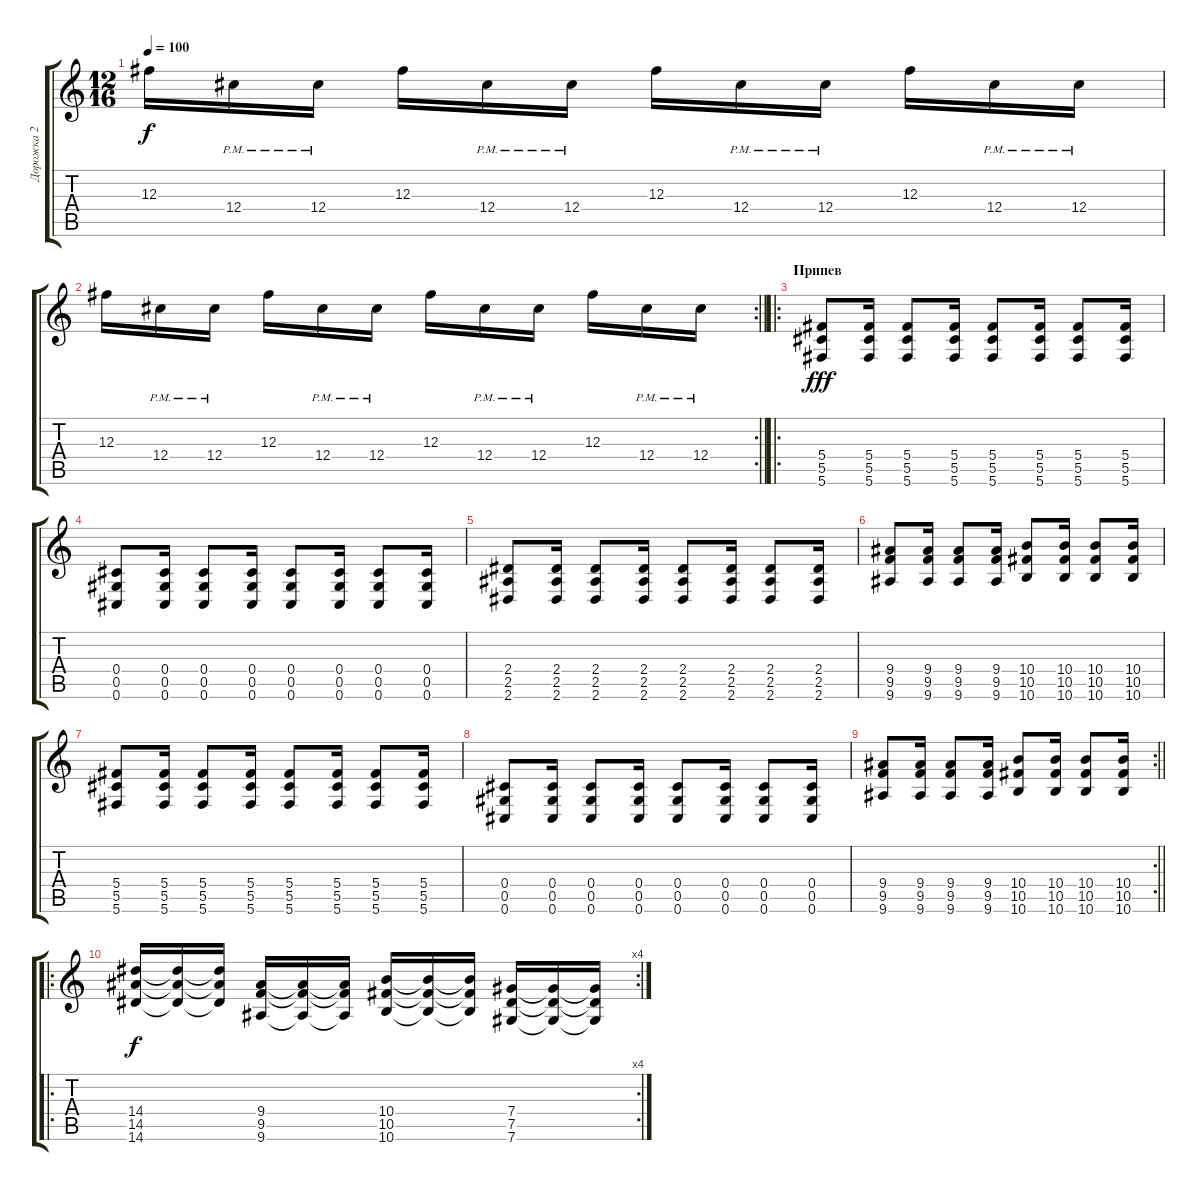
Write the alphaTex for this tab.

\track ("Дорожка 2" "Дорожка 2") {instrument distortionguitar}
\staff {score tabs}
\tuning (Eb4 Bb3 Gb3 Db3 Ab2 Db2) {hide}
\ts (12 16)
\tempo 100
\clef g2
\ks c
12.3.16{dy f} 12.4{pm}.16 12.4{pm}.16 12.3.16 12.4{pm}.16 12.4{pm}.16 12.3.16 12.4{pm}.16 12.4{pm}.16 12.3.16 12.4{pm}.16 12.4{pm}.16 |
\rc 2
\barLineRight lightlight
12.3.16 12.4{pm}.16 12.4{pm}.16 12.3.16 12.4{pm}.16 12.4{pm}.16 12.3.16 12.4{pm}.16 12.4{pm}.16 12.3.16 12.4{pm}.16 12.4{pm}.16 |
\ro
\section ("" "Припев")
(5.4 5.5 5.6).8{dy fff} (5.4 5.5 5.6).16 (5.4 5.5 5.6).8 (5.4 5.5 5.6).16 (5.4 5.5 5.6).8 (5.4 5.5 5.6).16 (5.4 5.5 5.6).8 (5.4 5.5 5.6).16 |
(0.4 0.5 0.6).8 (0.4 0.5 0.6).16 (0.4 0.5 0.6).8 (0.4 0.5 0.6).16 (0.4 0.5 0.6).8 (0.4 0.5 0.6).16 (0.4 0.5 0.6).8 (0.4 0.5 0.6).16 |
(2.4 2.5 2.6).8 (2.4 2.5 2.6).16 (2.4 2.5 2.6).8 (2.4 2.5 2.6).16 (2.4 2.5 2.6).8 (2.4 2.5 2.6).16 (2.4 2.5 2.6).8 (2.4 2.5 2.6).16 |
(9.4 9.5 9.6).8 (9.4 9.5 9.6).16 (9.4 9.5 9.6).8 (9.4 9.5 9.6).16 (10.4 10.5 10.6).8 (10.4 10.5 10.6).16 (10.4 10.5 10.6).8 (10.4 10.5 10.6).16 |
(5.4 5.5 5.6).8 (5.4 5.5 5.6).16 (5.4 5.5 5.6).8 (5.4 5.5 5.6).16 (5.4 5.5 5.6).8 (5.4 5.5 5.6).16 (5.4 5.5 5.6).8 (5.4 5.5 5.6).16 |
(0.4 0.5 0.6).8 (0.4 0.5 0.6).16 (0.4 0.5 0.6).8 (0.4 0.5 0.6).16 (0.4 0.5 0.6).8 (0.4 0.5 0.6).16 (0.4 0.5 0.6).8 (0.4 0.5 0.6).16 |
\rc 2
\barLineRight lightlight
(9.4 9.5 9.6).8 (9.4 9.5 9.6).16 (9.4 9.5 9.6).8 (9.4 9.5 9.6).16 (10.4 10.5 10.6).8 (10.4 10.5 10.6).16 (10.4 10.5 10.6).8 (10.4 10.5 10.6).16 |
\ro
\rc 4
(14.4 14.5 14.6).16{dy f} (14.4{t} 14.5{t} 14.6{t}).16 (14.4{t} 14.5{t} 14.6{t}).16 (9.4 9.5 9.6).16 (9.4{t} 9.5{t} 9.6{t}).16 (9.4{t} 9.5{t} 9.6{t}).16 (10.4 10.5 10.6).16 (10.4{t} 10.5{t} 10.6{t}).16 (10.4{t} 10.5{t} 10.6{t}).16 (7.4 7.5 7.6).16 (7.4{t} 7.5{t} 7.6{t}).16 (7.4{t} 7.5{t} 7.6{t}).16
